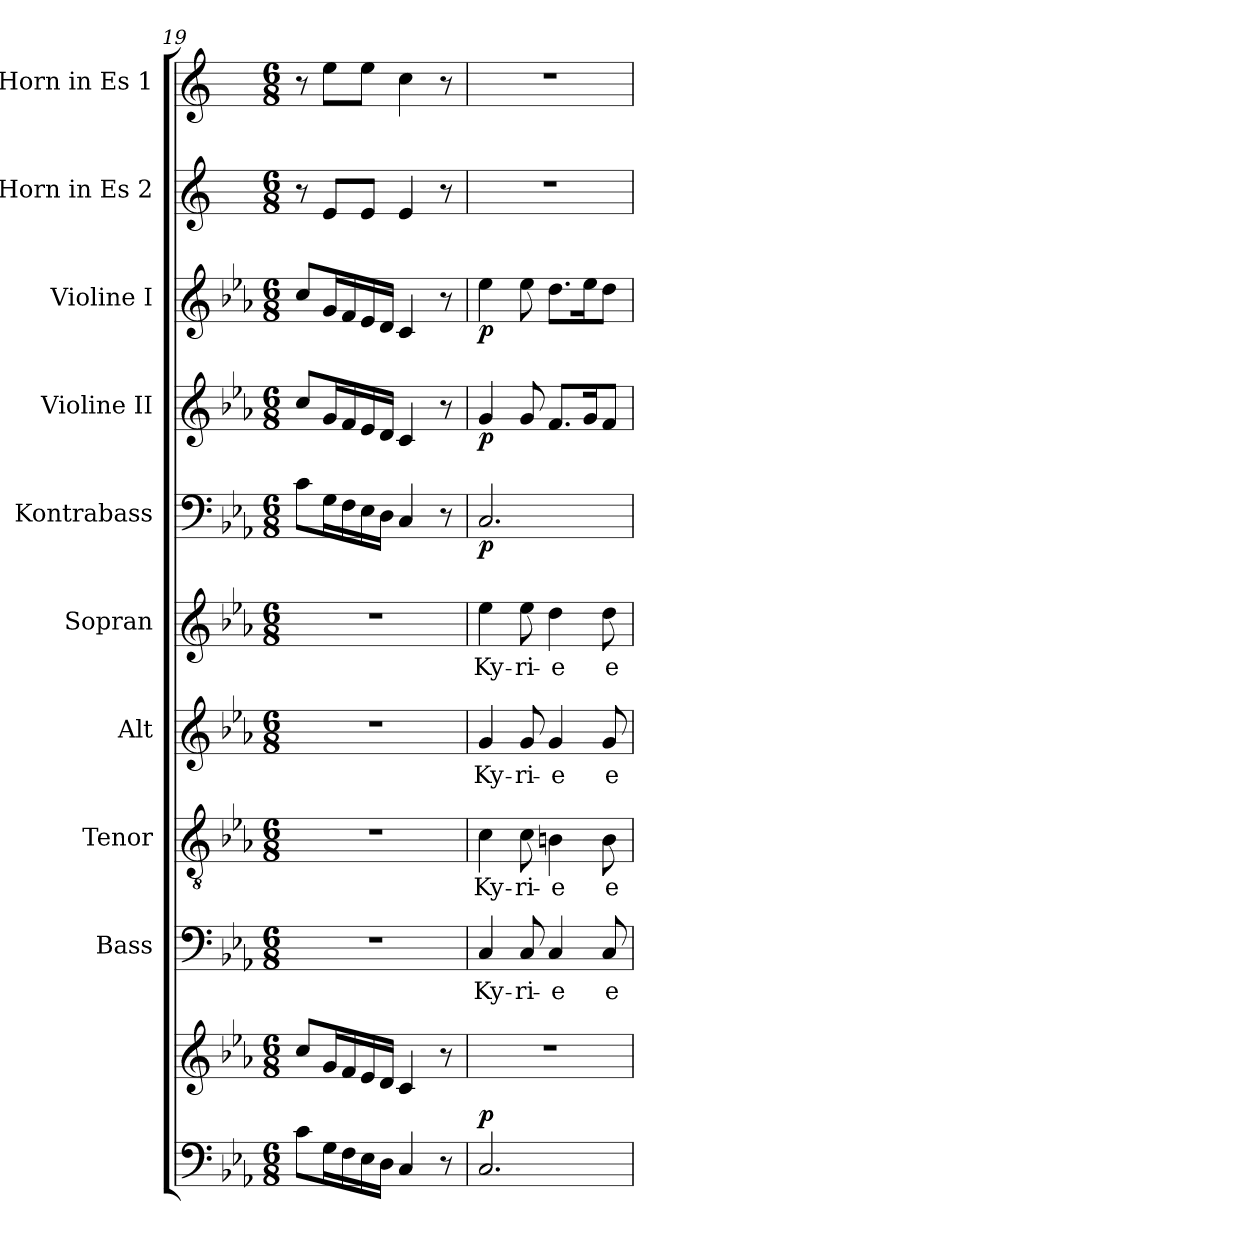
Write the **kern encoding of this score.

**kern	**kern	**dynam	**kern	**text	**kern	**text	**kern	**text	**kern	**text	**kern	**dynam	**kern	**dynam	**kern	**dynam	**kern	**kern
*part10	*part10	*part10	*part9	*part9	*part8	*part8	*part7	*part7	*part6	*part6	*part5	*part5	*part4	*part4	*part3	*part3	*part2	*part1
*staff11	*staff10	*staff10/11	*staff9	*staff9	*staff8	*staff8	*staff7	*staff7	*staff6	*staff6	*staff5	*staff5	*staff4	*staff4	*staff3	*staff3	*staff2	*staff1
*	*	*	*I"Bass	*	*I"Tenor	*	*I"Alt	*	*I"Sopran	*	*I"Kontrabass	*	*I"Violine II	*	*I"Violine I	*	*I"Horn in Es 2	*I"Horn in Es 1
*	*	*	*I'B.	*	*I'T.	*	*I'A.	*	*I'S.	*	*I'Kb.	*	*I'Vl. II	*	*I'Vl. I	*	*I'Hr. Es 2	*I'Hr. Es 1
*clefF4	*clefG2	*	*clefF4	*	*clefGv2	*	*clefG2	*	*clefG2	*	*clefF4	*	*clefG2	*	*clefG2	*	*clefG2	*clefG2
*	*	*	*	*	*	*	*	*	*	*	*ITrd7c12	*	*	*	*	*	*ITrd5c9	*ITrd5c9
*k[b-e-a-]	*k[b-e-a-]	*	*k[b-e-a-]	*	*k[b-e-a-]	*	*k[b-e-a-]	*	*k[b-e-a-]	*	*k[b-e-a-]	*	*k[b-e-a-]	*	*k[b-e-a-]	*	*k[b-e-a-]	*k[b-e-a-]
*E-:	*E-:	*	*E-:	*	*E-:	*	*E-:	*	*E-:	*	*E-:	*	*E-:	*	*E-:	*	*E-:	*E-:
*M6/8	*M6/8	*	*M6/8	*	*M6/8	*	*M6/8	*	*M6/8	*	*M6/8	*	*M6/8	*	*M6/8	*	*M6/8	*M6/8
=19	=19	=19	=19	=19	=19	=19	=19	=19	=19	=19	=19	=19	=19	=19	=19	=19	=19	=19
8c\L	8cc/L	.	2.r	.	2.r	.	2.r	.	2.r	.	8C\L	.	8cc/L	.	8cc/L	.	8r	8r
16G\L	16g/L	.	.	.	.	.	.	.	.	.	16GG\L	.	16g/L	.	16g/L	.	8G/L	8g\L
16F\	16f/	.	.	.	.	.	.	.	.	.	16FF\	.	16f/	.	16f/	.	.	.
16E-\	16e-/	.	.	.	.	.	.	.	.	.	16EE-\	.	16e-/	.	16e-/	.	8G/J	8g\J
16D\JJ	16d/JJ	.	.	.	.	.	.	.	.	.	16DD\JJ	.	16d/JJ	.	16d/JJ	.	.	.
4C/	4c/	.	.	.	.	.	.	.	.	.	4CC/	.	4c/	.	4c/	.	4G/	4e-\
8r	8r	.	.	.	.	.	.	.	.	.	8r	.	8r	.	8r	.	8r	8r
=20	=20	=20	=20	=20	=20	=20	=20	=20	=20	=20	=20	=20	=20	=20	=20	=20	=20	=20
!	!	!LO:DY:a=2	!	!LO:LY:b	!	!LO:LY:b	!	!LO:LY:b	!	!LO:LY:b	!	!LO:DY:b	!	!LO:DY:b	!	!LO:DY:b	!	!
2.C/	2.r	p	4C/	Ky-	4c\	Ky-	4g/	Ky-	4ee-\	Ky-	2.CC/	p	4g/	p	4ee-\	p	2.r	2.r
!	!	!	!	!LO:LY:b	!	!LO:LY:b	!	!LO:LY:b	!	!LO:LY:b	!	!	!	!	!	!	!	!
.	.	.	8C/	-ri-	8c\	-ri-	8g/	-ri-	8ee-\	-ri-	.	.	8g/	.	8ee-\	.	.	.
!	!	!	!	!LO:LY:b	!	!LO:LY:b	!	!LO:LY:b	!	!LO:LY:b	!	!	!	!	!	!	!	!
.	.	.	4C/	-e	4Bn\	-e	4g/	-e	4dd\	-e	.	.	8.f/L	.	8.dd\L	.	.	.
.	.	.	.	.	.	.	.	.	.	.	.	.	16g/k	.	16ee-\k	.	.	.
!	!	!	!	!LO:LY:b	!	!LO:LY:b	!	!LO:LY:b	!	!LO:LY:b	!	!	!	!	!	!	!	!
.	.	.	8C/	e-	8B\	e-	8g/	e-	8dd\	e-	.	.	8f/J	.	8dd\J	.	.	.
=	=	=	=	=	=	=	=	=	=	=	=	=	=	=	=	=	=	=
*-	*-	*-	*-	*-	*-	*-	*-	*-	*-	*-	*-	*-	*-	*-	*-	*-	*-	*-
